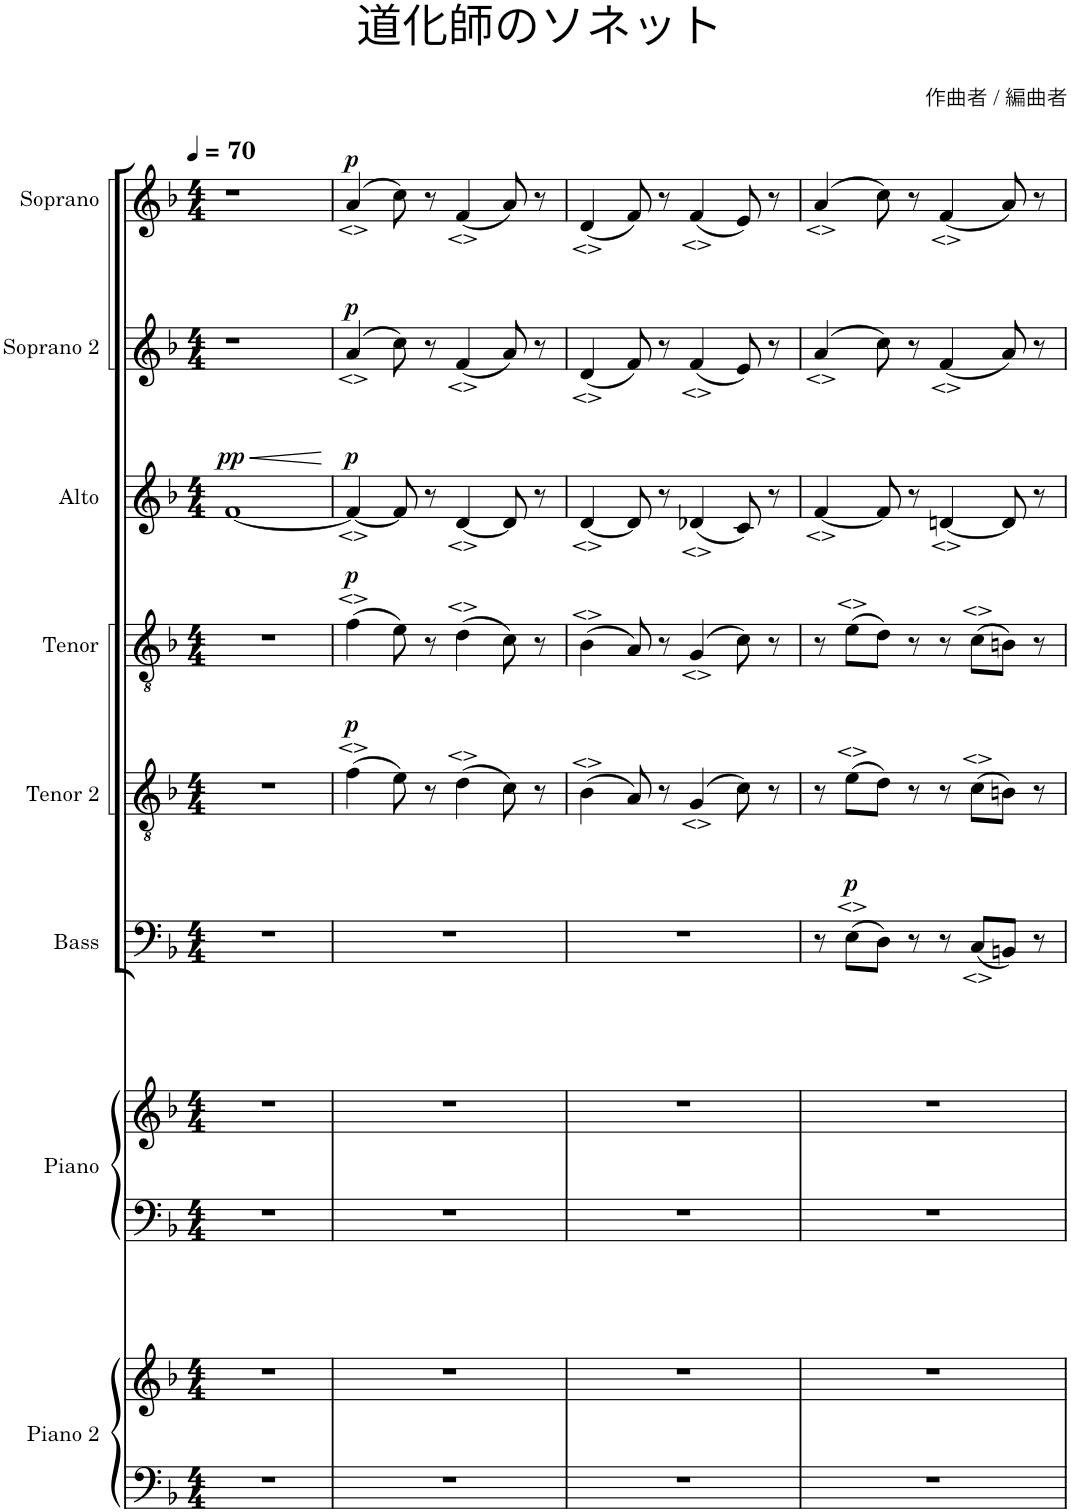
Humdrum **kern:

**kern	**kern	**kern	**kern	**kern	**dynam	**kern	**dynam	**kern	**dynam	**kern	**dynam	**kern	**dynam	**kern	**dynam
*part8	*part8	*part7	*part7	*part6	*part6	*part5	*part5	*part4	*part4	*part3	*part3	*part2	*part2	*part1	*part1
*staff10	*staff9	*staff8	*staff7	*staff6	*staff6	*staff5	*staff5	*staff4	*staff4	*staff3	*staff3	*staff2	*staff2	*staff1	*staff1
*I"Piano 2	*	*I"Piano	*	*I"Bass	*	*I"Tenor 2	*	*I"Tenor	*	*I"Alto	*	*I"Soprano 2	*	*I"Soprano	*
*I'Pno. 2	*	*I'Pno.	*	*I'B.	*	*I'T. 2	*	*I'T.	*	*I'A.	*	*I'S. 2	*	*I'S.	*
*clefF4	*clefG2	*clefF4	*clefG2	*clefF4	*	*clefGv2	*	*clefGv2	*	*clefG2	*	*clefG2	*	*clefG2	*
*k[b-]	*k[b-]	*k[b-]	*k[b-]	*k[b-]	*	*k[b-]	*	*k[b-]	*	*k[b-]	*	*k[b-]	*	*k[b-]	*
*M4/4	*M4/4	*M4/4	*M4/4	*M4/4	*	*M4/4	*	*M4/4	*	*M4/4	*	*M4/4	*	*M4/4	*
*MM70	*MM70	*MM70	*MM70	*MM70	*	*MM70	*	*MM70	*	*MM70	*	*MM70	*	*MM70	*
=1	=1	=1	=1	=1	=1	=1	=1	=1	=1	=1	=1	=1	=1	=1	=1
!	!	!	!	!	!	!	!	!	!	!	!LO:HP:b	!	!	!	!
!	!	!	!	!	!	!	!	!	!	!	!LO:DY:n=1:a	!	!	!	!
1r	1r	1r	1r	1r	.	1r	.	1r	.	[1f	< pp	1r	.	1r	.
.	.	.	.	.	.	.	.	.	.	.	[	.	.	.	.
=2	=2	=2	=2	=2	=2	=2	=2	=2	=2	=2	=2	=2	=2	=2	=2
!	!	!	!	!	!	!	!LO:DY:a	!	!LO:DY:a	!	!LO:DY:a	!	!LO:DY:a	!	!LO:DY:a
1r	1r	1r	1r	1r	.	(4f\	p	(4f\	p	4f/_	p	(4a/	p	(4a/	p
.	.	.	.	.	.	8e\)	.	8e\)	.	8f/]	.	8cc\)	.	8cc\)	.
.	.	.	.	.	.	8r	.	8r	.	8r	.	8r	.	8r	.
.	.	.	.	.	.	(4d\	.	(4d\	.	[4d/	.	(4f/	.	(4f/	.
.	.	.	.	.	.	8c\)	.	8c\)	.	8d/]	.	8a/)	.	8a/)	.
.	.	.	.	.	.	8r	.	8r	.	8r	.	8r	.	8r	.
=3	=3	=3	=3	=3	=3	=3	=3	=3	=3	=3	=3	=3	=3	=3	=3
1r	1r	1r	1r	1r	.	(4B-\	.	(4B-\	.	[4d/	.	(4d/	.	(4d/	.
.	.	.	.	.	.	8A/)	.	8A/)	.	8d/]	.	8f/)	.	8f/)	.
.	.	.	.	.	.	8r	.	8r	.	8r	.	8r	.	8r	.
.	.	.	.	.	.	(4G/	.	(4G/	.	(4d-X/	.	(4f/	.	(4f/	.
.	.	.	.	.	.	8c\)	.	8c\)	.	8c/)	.	8e/)	.	8e/)	.
.	.	.	.	.	.	8r	.	8r	.	8r	.	8r	.	8r	.
=4	=4	=4	=4	=4	=4	=4	=4	=4	=4	=4	=4	=4	=4	=4	=4
1r	1r	1r	1r	8r	.	8r	.	8r	.	[4f/	.	(4a/	.	(4a/	.
!	!	!	!	!	!LO:DY:a	!	!	!	!	!	!	!	!	!	!
.	.	.	.	(8E\L	p	(8e\L	.	(8e\L	.	.	.	.	.	.	.
.	.	.	.	8D\J)	.	8d\J)	.	8d\J)	.	8f/]	.	8cc\)	.	8cc\)	.
.	.	.	.	8r	.	8r	.	8r	.	8r	.	8r	.	8r	.
.	.	.	.	8r	.	8r	.	8r	.	[4dn/	.	(4f/	.	(4f/	.
.	.	.	.	(8C/L	.	(8c\L	.	(8c\L	.	.	.	.	.	.	.
.	.	.	.	8BBn/J)	.	8Bn\J)	.	8Bn\J)	.	8d/]	.	8a/)	.	8a/)	.
.	.	.	.	8r	.	8r	.	8r	.	8r	.	8r	.	8r	.
=	=	=	=	=	=	=	=	=	=	=	=	=	=	=	=
*-	*-	*-	*-	*-	*-	*-	*-	*-	*-	*-	*-	*-	*-	*-	*-
